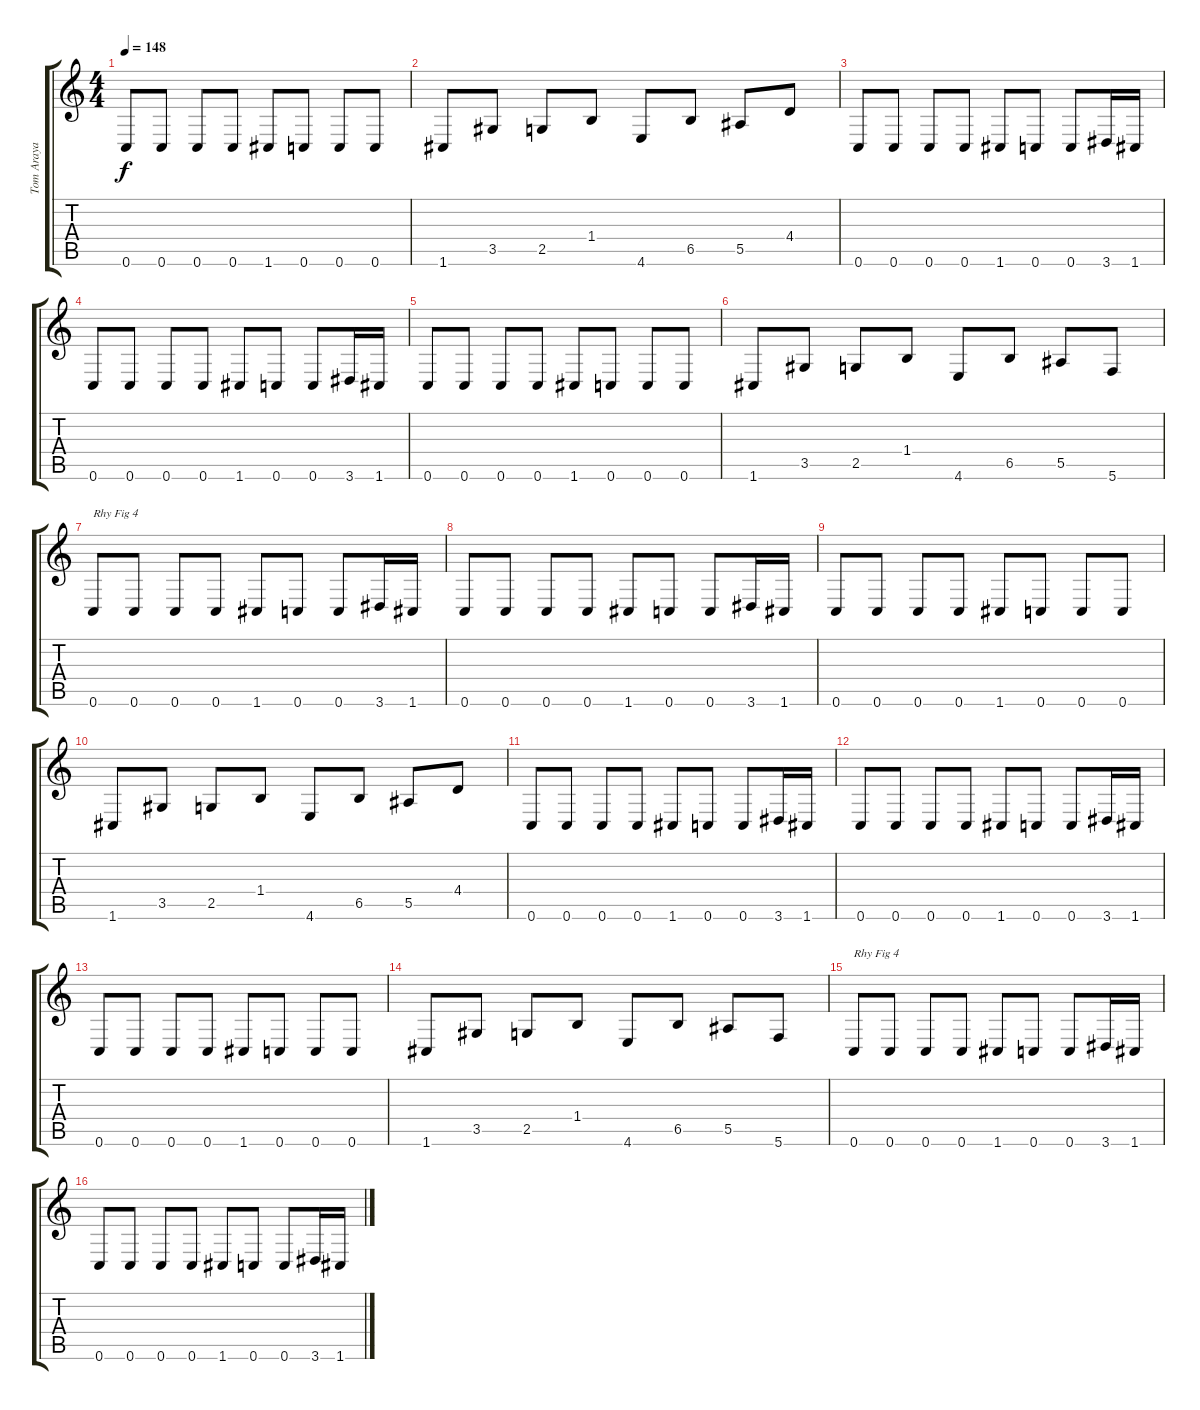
\track ("Tom Araya" "Tom Araya") {instrument electricbassfinger}
\staff {score tabs}
\tuning (C4 G3 Eb3 Bb2 F2 C2) {hide}
\ts (4 4)
\tempo 148
\clef g2
\ks c
0.6.8{dy f} 0.6.8 0.6.8 0.6.8 1.6.8 0.6.8 0.6.8 0.6.8 |
1.6.8 3.5.8 2.5.8 1.4.8 4.6.8 6.5.8 5.5.8 4.4.8 |
0.6.8 0.6.8 0.6.8 0.6.8 1.6.8 0.6.8 0.6.8 3.6.16 1.6.16 |
0.6.8 0.6.8 0.6.8 0.6.8 1.6.8 0.6.8 0.6.8 3.6.16 1.6.16 |
0.6.8 0.6.8 0.6.8 0.6.8 1.6.8 0.6.8 0.6.8 0.6.8 |
1.6.8 3.5.8 2.5.8 1.4.8 4.6.8 6.5.8 5.5.8 5.6.8 |
0.6.8{txt "Rhy Fig 4"} 0.6.8 0.6.8 0.6.8 1.6.8 0.6.8 0.6.8 3.6.16 1.6.16 |
0.6.8 0.6.8 0.6.8 0.6.8 1.6.8 0.6.8 0.6.8 3.6.16 1.6.16 |
0.6.8 0.6.8 0.6.8 0.6.8 1.6.8 0.6.8 0.6.8 0.6.8 |
1.6.8 3.5.8 2.5.8 1.4.8 4.6.8 6.5.8 5.5.8 4.4.8 |
0.6.8 0.6.8 0.6.8 0.6.8 1.6.8 0.6.8 0.6.8 3.6.16 1.6.16 |
0.6.8 0.6.8 0.6.8 0.6.8 1.6.8 0.6.8 0.6.8 3.6.16 1.6.16 |
0.6.8 0.6.8 0.6.8 0.6.8 1.6.8 0.6.8 0.6.8 0.6.8 |
1.6.8 3.5.8 2.5.8 1.4.8 4.6.8 6.5.8 5.5.8 5.6.8 |
0.6.8{txt "Rhy Fig 4"} 0.6.8 0.6.8 0.6.8 1.6.8 0.6.8 0.6.8 3.6.16 1.6.16 |
0.6.8 0.6.8 0.6.8 0.6.8 1.6.8 0.6.8 0.6.8 3.6.16 1.6.16
